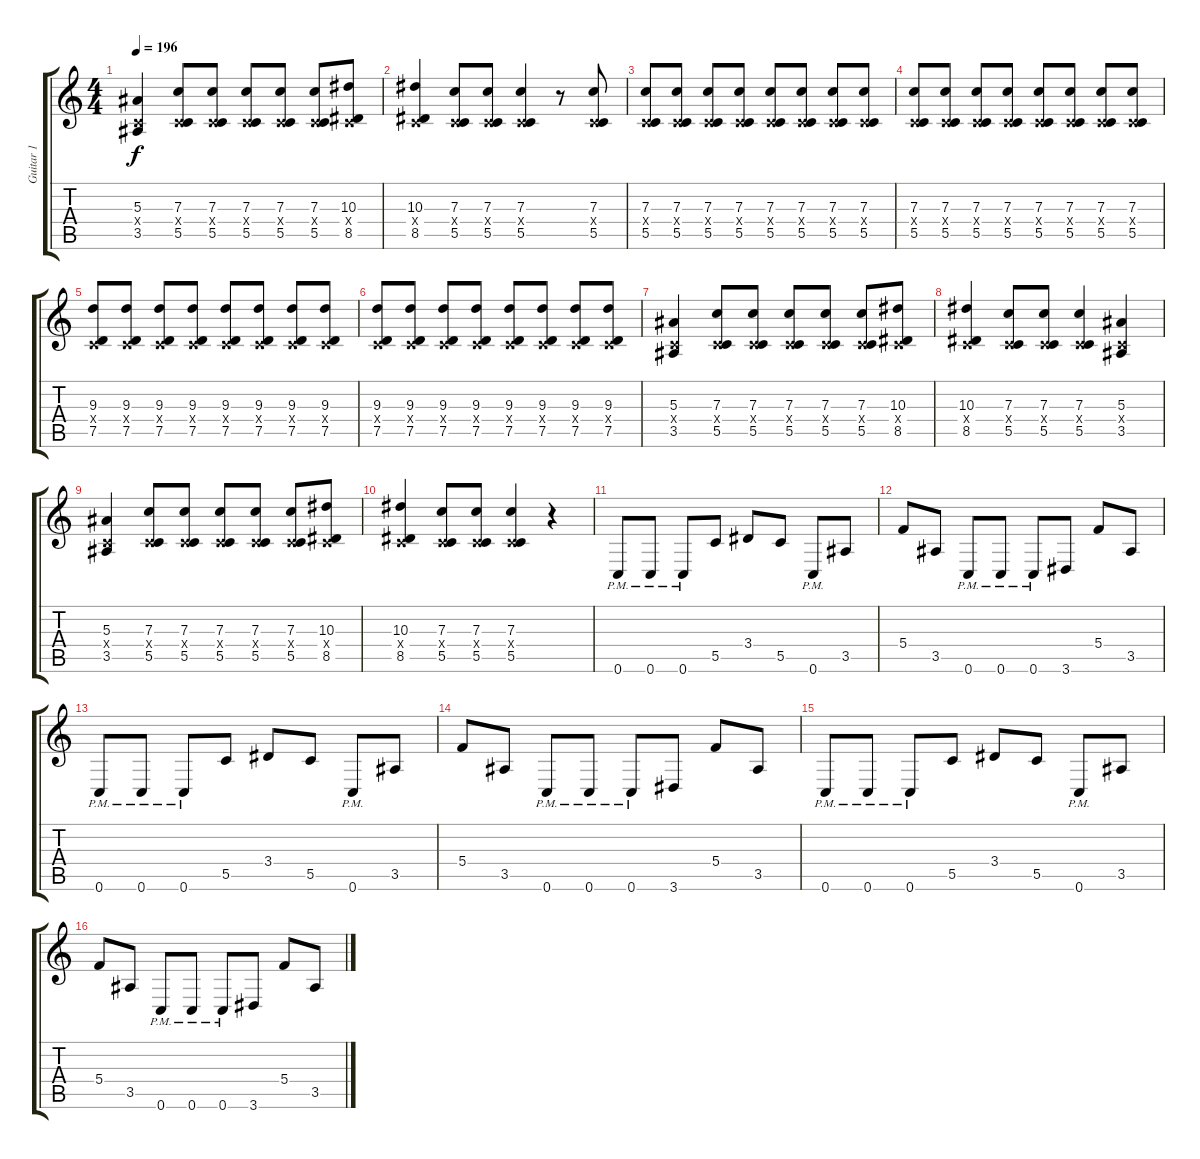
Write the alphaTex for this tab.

\track ("Guitar 1" "Guitar 1") {instrument overdrivenguitar}
\staff {score tabs}
\tuning (D4 A3 F3 C3 G2 C2) {hide}
\ts (4 4)
\tempo 196
\clef g2
\ks c
(5.3 0.4{x} 3.5).4{dy f} (7.3 0.4{x} 5.5).8 (7.3 0.4{x} 5.5).8 (7.3 0.4{x} 5.5).8 (7.3 0.4{x} 5.5).8 (7.3 0.4{x} 5.5).8 (10.3 0.4{x} 8.5).8 |
(10.3 0.4{x} 8.5).4 (7.3 0.4{x} 5.5).8 (7.3 0.4{x} 5.5).8 (7.3 0.4{x} 5.5).4 r.8 (7.3 0.4{x} 5.5).8 |
(7.3 0.4{x} 5.5).8 (7.3 0.4{x} 5.5).8 (7.3 0.4{x} 5.5).8 (7.3 0.4{x} 5.5).8 (7.3 0.4{x} 5.5).8 (7.3 0.4{x} 5.5).8 (7.3 0.4{x} 5.5).8 (7.3 0.4{x} 5.5).8 |
(7.3 0.4{x} 5.5).8 (7.3 0.4{x} 5.5).8 (7.3 0.4{x} 5.5).8 (7.3 0.4{x} 5.5).8 (7.3 0.4{x} 5.5).8 (7.3 0.4{x} 5.5).8 (7.3 0.4{x} 5.5).8 (7.3 0.4{x} 5.5).8 |
(9.3 0.4{x} 7.5).8 (9.3 0.4{x} 7.5).8 (9.3 0.4{x} 7.5).8 (9.3 0.4{x} 7.5).8 (9.3 0.4{x} 7.5).8 (9.3 0.4{x} 7.5).8 (9.3 0.4{x} 7.5).8 (9.3 0.4{x} 7.5).8 |
(9.3 0.4{x} 7.5).8 (9.3 0.4{x} 7.5).8 (9.3 0.4{x} 7.5).8 (9.3 0.4{x} 7.5).8 (9.3 0.4{x} 7.5).8 (9.3 0.4{x} 7.5).8 (9.3 0.4{x} 7.5).8 (9.3 0.4{x} 7.5).8 |
(5.3 0.4{x} 3.5).4 (7.3 0.4{x} 5.5).8 (7.3 0.4{x} 5.5).8 (7.3 0.4{x} 5.5).8 (7.3 0.4{x} 5.5).8 (7.3 0.4{x} 5.5).8 (10.3 0.4{x} 8.5).8 |
(10.3 0.4{x} 8.5).4 (7.3 0.4{x} 5.5).8 (7.3 0.4{x} 5.5).8 (7.3 0.4{x} 5.5).4 (5.3 0.4{x} 3.5).4 |
(5.3 0.4{x} 3.5).4 (7.3 0.4{x} 5.5).8 (7.3 0.4{x} 5.5).8 (7.3 0.4{x} 5.5).8 (7.3 0.4{x} 5.5).8 (7.3 0.4{x} 5.5).8 (10.3 0.4{x} 8.5).8 |
(10.3 0.4{x} 8.5).4 (7.3 0.4{x} 5.5).8 (7.3 0.4{x} 5.5).8 (7.3 0.4{x} 5.5).4 r.4 |
0.6{pm}.8 0.6{pm}.8 0.6{pm}.8 5.5.8 3.4.8 5.5.8 0.6{pm}.8 3.5.8 |
5.4.8 3.5.8 0.6{pm}.8 0.6{pm}.8 0.6{pm}.8 3.6.8 5.4.8 3.5.8 |
0.6{pm}.8 0.6{pm}.8 0.6{pm}.8 5.5.8 3.4.8 5.5.8 0.6{pm}.8 3.5.8 |
5.4.8 3.5.8 0.6{pm}.8 0.6{pm}.8 0.6{pm}.8 3.6.8 5.4.8 3.5.8 |
0.6{pm}.8 0.6{pm}.8 0.6{pm}.8 5.5.8 3.4.8 5.5.8 0.6{pm}.8 3.5.8 |
5.4.8 3.5.8 0.6{pm}.8 0.6{pm}.8 0.6{pm}.8 3.6.8 5.4.8 3.5.8
